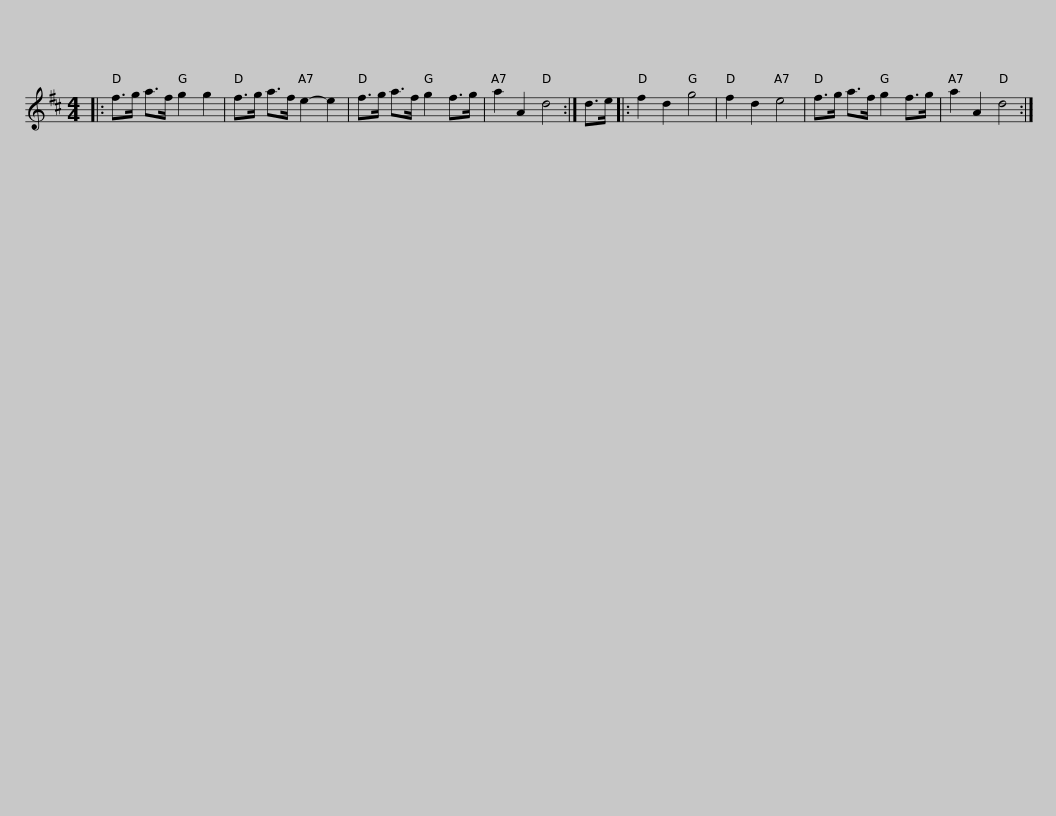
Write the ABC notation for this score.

X:1
L:1/8
M:4/4
I:linebreak $
K:D
V:1 treble
V:1
|: f>g a>f g2 g2 | f>g a>f e2- e2 | f>g a>f g2 f>g | a2 A2 d4 :| d>e |: %5
 f2 d2 g4 | f2 d2 e4 |$ f>g a>f g2 f>g | a2 A2 d4 :| %9
